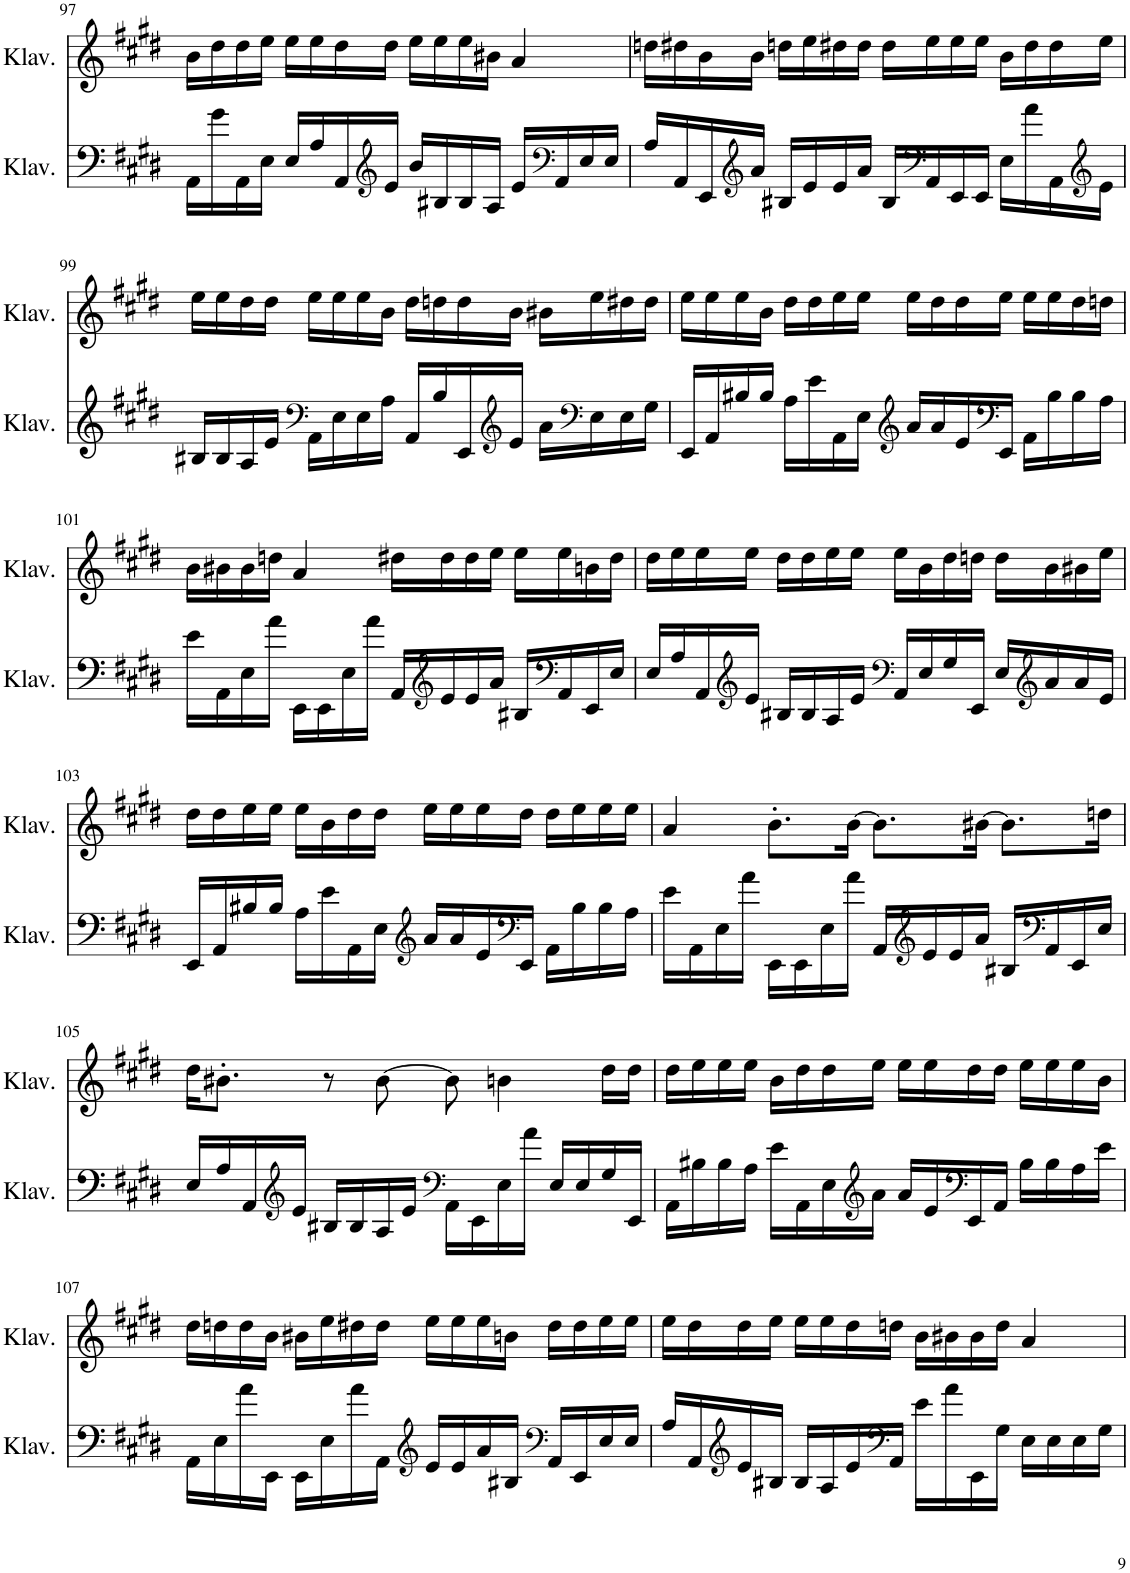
**kern	**kern
*part2	*part1
*staff2	*staff1
*I"Klavier	*I"Klavier
*I'Klav.	*I'Klav.
!!LO:PB:g=z
*clefG2	*clefG2
*k[f#c#g#d#]	*k[f#c#g#d#]
*M4/4	*M4/4
=97	=97
16AA\LL	16b\LL
16g#\	16dd#\
16AA\	16dd#\
16E\JJ	16ee\JJ
16E/LL	16ee\LL
16A/	16ee\
16AA/	16dd#\
*clefG2	*
16e/JJ	16dd#\JJ
16b/LL	16ee\LL
16B#X/	16ee\
16B#/	16ee\
16A/JJ	16b#X\JJ
16e/LL	4a/
*clefF4	*
16AA/	.
16E/	.
16E/JJ	.
=98	=98
16A/LL	16ddn\LL
16AA/	16dd#X\
16EE/	16b\
*clefG2	*
16a/JJ	16b\JJ
16B#X/LL	16ddn\LL
16e/	16ee\
16e/	16dd#X\
16a/JJ	16dd#\JJ
16B#/LL	16dd#\LL
*clefF4	*
16AA/	16ee\
16EE/	16ee\
16EE/JJ	16ee\JJ
16E\LL	16b\LL
16a\	16dd#\
16AA\	16dd#\
*clefG2	*
16e\JJ	16ee\JJ
!!LO:LB:g=z
=99	=99
16B#X/LL	16ee\LL
16B#/	16ee\
16A/	16dd#\
16e/JJ	16dd#\JJ
*clefF4	*
16AA\LL	16ee\LL
16E\	16ee\
16E\	16ee\
16A\JJ	16b\JJ
16AA/LL	16dd#\LL
16B#/	16ddn\
16EE/	16dd\
*clefG2	*
16e/JJ	16b\JJ
16a\LL	16b#X\LL
*clefF4	*
16E\	16ee\
16E\	16dd#X\
16G#\JJ	16dd#\JJ
=100	=100
16EE/LL	16ee\LL
16AA/	16ee\
16B#X/	16ee\
16B#/JJ	16b\JJ
16A\LL	16dd#\LL
16e\	16dd#\
16AA\	16ee\
16E\JJ	16ee\JJ
*clefG2	*
16a/LL	16ee\LL
16a/	16dd#\
16e/	16dd#\
*clefF4	*
16EE/JJ	16ee\JJ
16AA\LL	16ee\LL
16B#\	16ee\
16B#\	16dd#\
16A\JJ	16ddn\JJ
!!LO:LB:g=z
=101	=101
16e\LL	16b\LL
16AA\	16b#X\
16E\	16b#\
16a\JJ	16ddn\JJ
16EE\LL	4a/
16EE\	.
16E\	.
16a\JJ	.
16AA/LL	16dd#X\LL
*clefG2	*
16e/	16dd#\
16e/	16dd#\
16a/JJ	16ee\JJ
16B#X/LL	16ee\LL
*clefF4	*
16AA/	16ee\
16EE/	16bn\
16E/JJ	16dd#\JJ
=102	=102
16E/LL	16dd#\LL
16A/	16ee\
16AA/	16ee\
*clefG2	*
16e/JJ	16ee\JJ
16B#X/LL	16dd#\LL
16B#/	16dd#\
16A/	16ee\
16e/JJ	16ee\JJ
*clefF4	*
16AA/LL	16ee\LL
16E/	16b\
16G#/	16dd#\
16EE/JJ	16ddn\JJ
16E/LL	16dd\LL
*clefG2	*
16a/	16b\
16a/	16b#X\
16e/JJ	16ee\JJ
!!LO:LB:g=z
=103	=103
16EE/LL	16dd#\LL
16AA/	16dd#\
16B#X/	16ee\
16B#/JJ	16ee\JJ
16A\LL	16ee\LL
16e\	16b\
16AA\	16dd#\
16E\JJ	16dd#\JJ
*clefG2	*
16a/LL	16ee\LL
16a/	16ee\
16e/	16ee\
*clefF4	*
16EE/JJ	16dd#\JJ
16AA\LL	16dd#\LL
16B#\	16ee\
16B#\	16ee\
16A\JJ	16ee\JJ
=104	=104
16e\LL	4a/
16AA\	.
16E\	.
16a\JJ	.
16EE\LL	8.b'\L
16EE\	.
16E\	.
16a\JJ	[16b\Jk
16AA/LL	8.b\L]
*clefG2	*
16e/	.
16e/	.
16a/JJ	[16b#X\Jk
16B#X/LL	8.b#\L]
*clefF4	*
16AA/	.
16EE/	.
16E/JJ	16ddn\Jk
!!LO:LB:g=z
=105	=105
16E/LL	16dd#\KL
16A/	8.b#X'\J
16AA/	.
*clefG2	*
16e/JJ	.
16B#X/LL	8r
16B#/	.
16A/	[8b#\
16e/JJ	.
*clefF4	*
16AA\LL	8b#\]
16EE\	.
16E\	4bn\
16a\JJ	.
16E/LL	.
16E/	.
16G#/	16dd#\LL
16EE/JJ	16dd#\JJ
=106	=106
16AA\LL	16dd#\LL
16B#X\	16ee\
16B#\	16ee\
16A\JJ	16ee\JJ
16e\LL	16b\LL
16AA\	16dd#\
16E\	16dd#\
*clefG2	*
16a\JJ	16ee\JJ
16a/LL	16ee\LL
16e/	16ee\
*clefF4	*
16EE/	16dd#\
16AA/JJ	16dd#\JJ
16B#\LL	16ee\LL
16B#\	16ee\
16A\	16ee\
16e\JJ	16b\JJ
!!LO:LB:g=z
=107	=107
16AA\LL	16dd#\LL
16E\	16ddn\
16a\	16dd\
16EE\JJ	16b\JJ
16EE\LL	16b#X\LL
16E\	16ee\
16a\	16dd#X\
16AA\JJ	16dd#\JJ
*clefG2	*
16e/LL	16ee\LL
16e/	16ee\
16a/	16ee\
16B#X/JJ	16bn\JJ
*clefF4	*
16AA/LL	16dd#\LL
16EE/	16dd#\
16E/	16ee\
16E/JJ	16ee\JJ
=108	=108
16A/LL	16ee\LL
16AA/	16dd#\
*clefG2	*
16e/	16dd#\
16B#X/JJ	16ee\JJ
16B#/LL	16ee\LL
16A/	16ee\
16e/	16dd#\
*clefF4	*
16AA/JJ	16ddn\JJ
16e\LL	16b\LL
16a\	16b#X\
16EE\	16b#\
16G#\JJ	16dd\JJ
16E\LL	4a/
16E\	.
16E\	.
16G#\JJ	.
=	=
*-	*-
